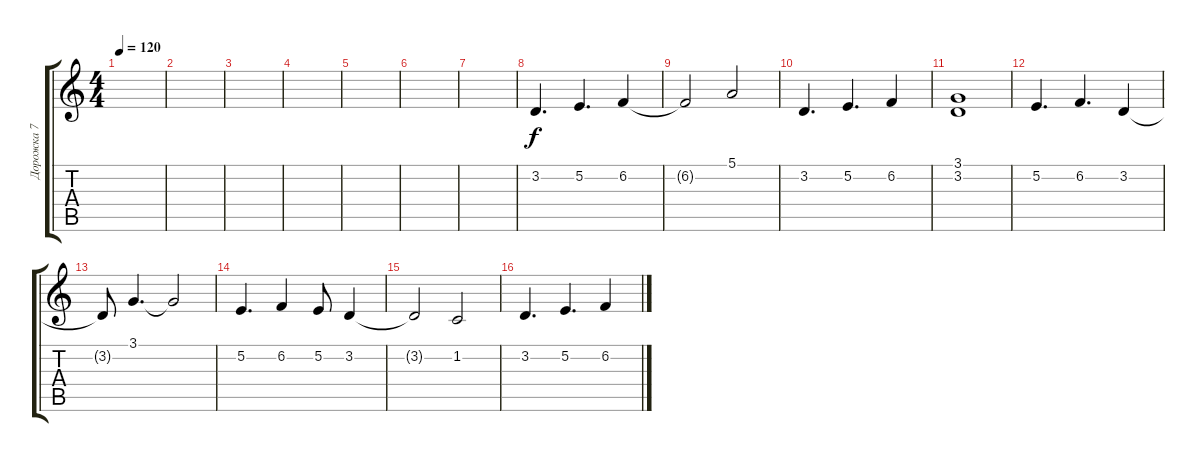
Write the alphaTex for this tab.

\track ("Дорожка 7" "Дорожка 7") {instrument stringensemble1}
\staff {score tabs}
\tuning (E4 B3 G3 D3 A2 E2) {hide}
\ts (4 4)
\tempo 120
\clef g2
\ks c
|
|
|
|
|
|
|
3.2.4{d} 5.2.4{d} 6.2.4 |
6.2{t}.2 5.1.2 |
3.2.4{d} 5.2.4{d} 6.2.4 |
(3.1 3.2).1 |
5.2.4{d} 6.2.4{d} 3.2.4 |
3.2{t}.8 3.1.4{d} 3.1{t}.2 |
5.2.4{d} 6.2.4 5.2.8 3.2.4 |
3.2{t}.2 1.2.2 |
3.2.4{d} 5.2.4{d} 6.2.4
